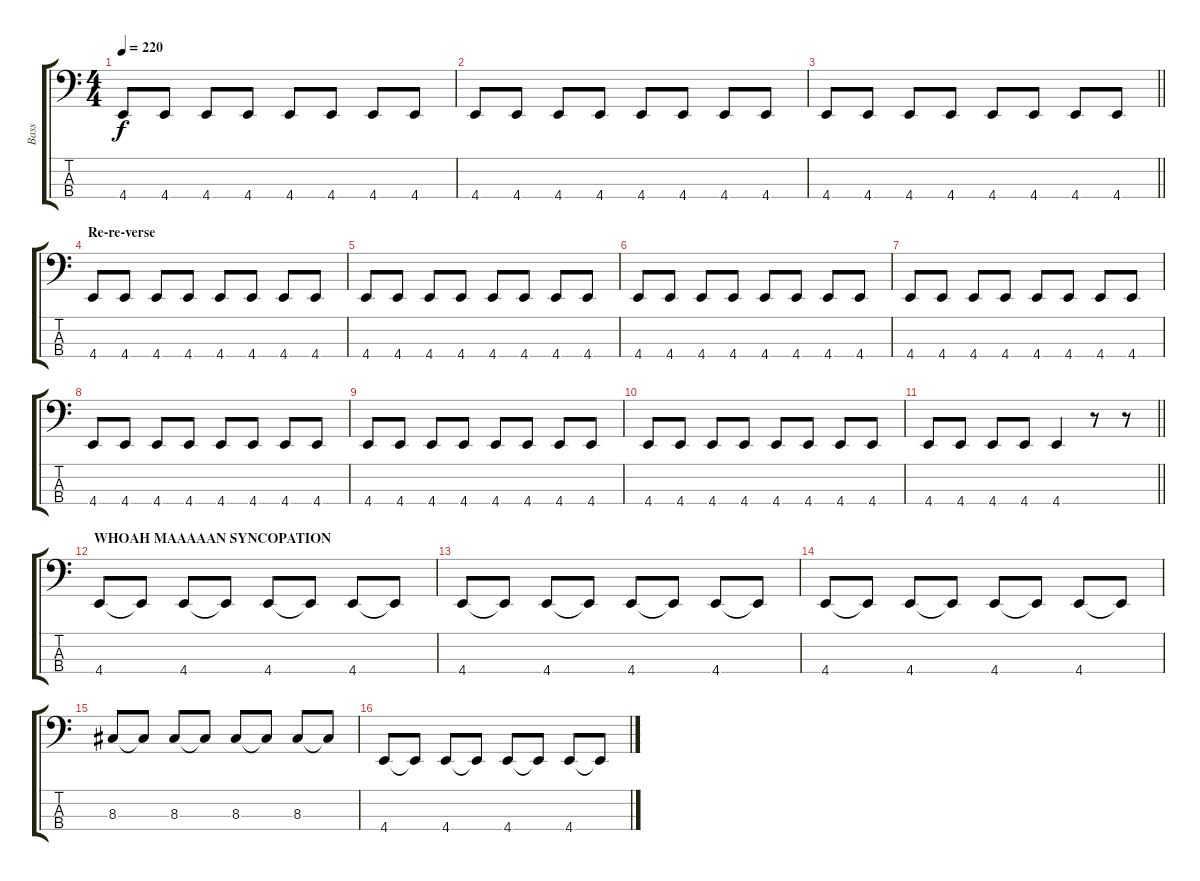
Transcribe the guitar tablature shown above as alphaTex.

\track ("Bass" "Bass") {instrument electricbasspick}
\staff {score tabs}
\tuning (Eb2 Bb1 F1 C1) {hide}
\ts (4 4)
\tempo 220
\clef f4
\ks c
4.4.8{dy f} 4.4.8 4.4.8 4.4.8 4.4.8 4.4.8 4.4.8 4.4.8 |
4.4.8 4.4.8 4.4.8 4.4.8 4.4.8 4.4.8 4.4.8 4.4.8 |
\barLineRight lightlight
4.4.8 4.4.8 4.4.8 4.4.8 4.4.8 4.4.8 4.4.8 4.4.8 |
\section ("" "Re-re-verse")
4.4.8 4.4.8 4.4.8 4.4.8 4.4.8 4.4.8 4.4.8 4.4.8 |
4.4.8 4.4.8 4.4.8 4.4.8 4.4.8 4.4.8 4.4.8 4.4.8 |
4.4.8 4.4.8 4.4.8 4.4.8 4.4.8 4.4.8 4.4.8 4.4.8 |
4.4.8 4.4.8 4.4.8 4.4.8 4.4.8 4.4.8 4.4.8 4.4.8 |
4.4.8 4.4.8 4.4.8 4.4.8 4.4.8 4.4.8 4.4.8 4.4.8 |
4.4.8 4.4.8 4.4.8 4.4.8 4.4.8 4.4.8 4.4.8 4.4.8 |
4.4.8 4.4.8 4.4.8 4.4.8 4.4.8 4.4.8 4.4.8 4.4.8 |
\barLineRight lightlight
4.4.8 4.4.8 4.4.8 4.4.8 4.4.4 r.8 r.8 |
\section ("" "WHOAH MAAAAAN SYNCOPATION")
4.4.8 4.4{t}.8 4.4.8 4.4{t}.8 4.4.8 4.4{t}.8 4.4.8 4.4{t}.8 |
4.4.8 4.4{t}.8 4.4.8 4.4{t}.8 4.4.8 4.4{t}.8 4.4.8 4.4{t}.8 |
4.4.8 4.4{t}.8 4.4.8 4.4{t}.8 4.4.8 4.4{t}.8 4.4.8 4.4{t}.8 |
8.3.8 8.3{t}.8 8.3.8 8.3{t}.8 8.3.8 8.3{t}.8 8.3.8 8.3{t}.8 |
4.4.8 4.4{t}.8 4.4.8 4.4{t}.8 4.4.8 4.4{t}.8 4.4.8 4.4{t}.8
